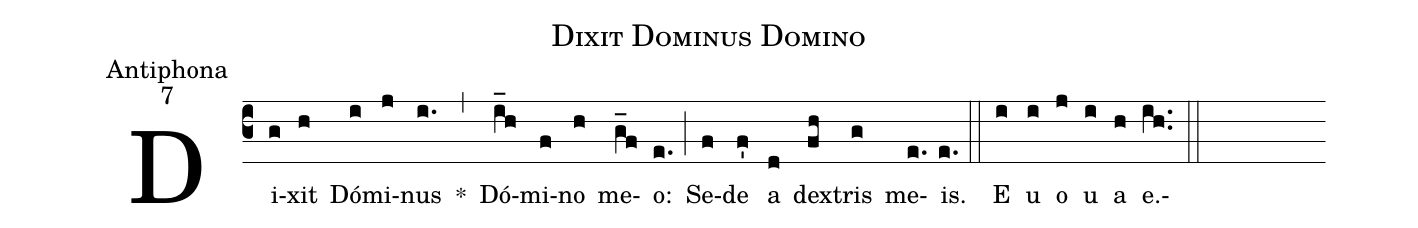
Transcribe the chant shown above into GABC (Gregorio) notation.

name:Dixit Dominus Domino;
office-part:Antiphona;
mode:7;
%%
(c3) Di(g)xit(h) Dó(i)mi(j)nus(i.) *(,) Dó(i_h)mi(f)no(h) me(g_f)o:(e.) (;) Se(f)de(f') a(d) dex(fh)tris(g) me(e.)is.(e.) (::) <eu>E(i) u(i) o(j) u(i) a(h) e.(ih..)</eu> (::)
